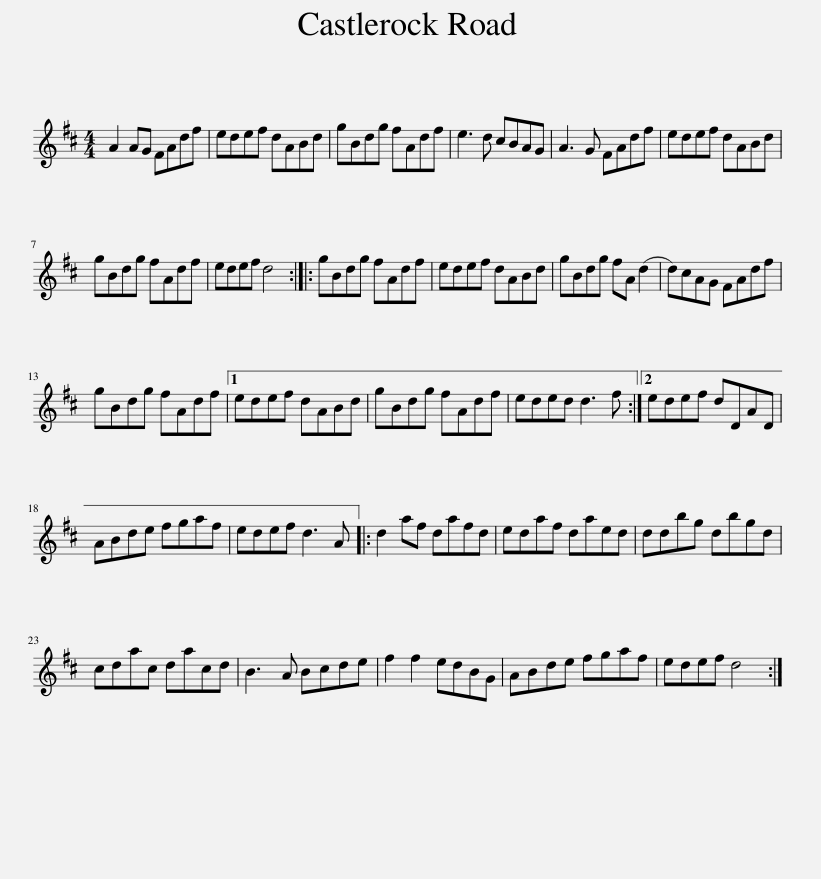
X:1
L:1/8
M:4/4
I:linebreak $
K:D
V:1 treble
V:1
 A2 AG FAdf | edef dABd | gBdg fAdf | e3 d cBAG | A3 G FAdf | %5
 edef dABd |$ gBdg fAdf | edef d4 :: gBdg fAdf | edef dABd | %10
 gBdg fA (d2 | d)cAG FAdf |$ gBdg fAdf |1 edef dABd | gBdg fAdf | %15
 eded d3 f :|2 edef dDAD |$ ABde fgaf | edef d3 A |: d2 af dafd | %20
 edaf daed | ddbg dbgd |$ cdac dacd | B3 A Bcde | f2 f2 edBG | %25
 ABde fgaf | edef d4 :| %27
